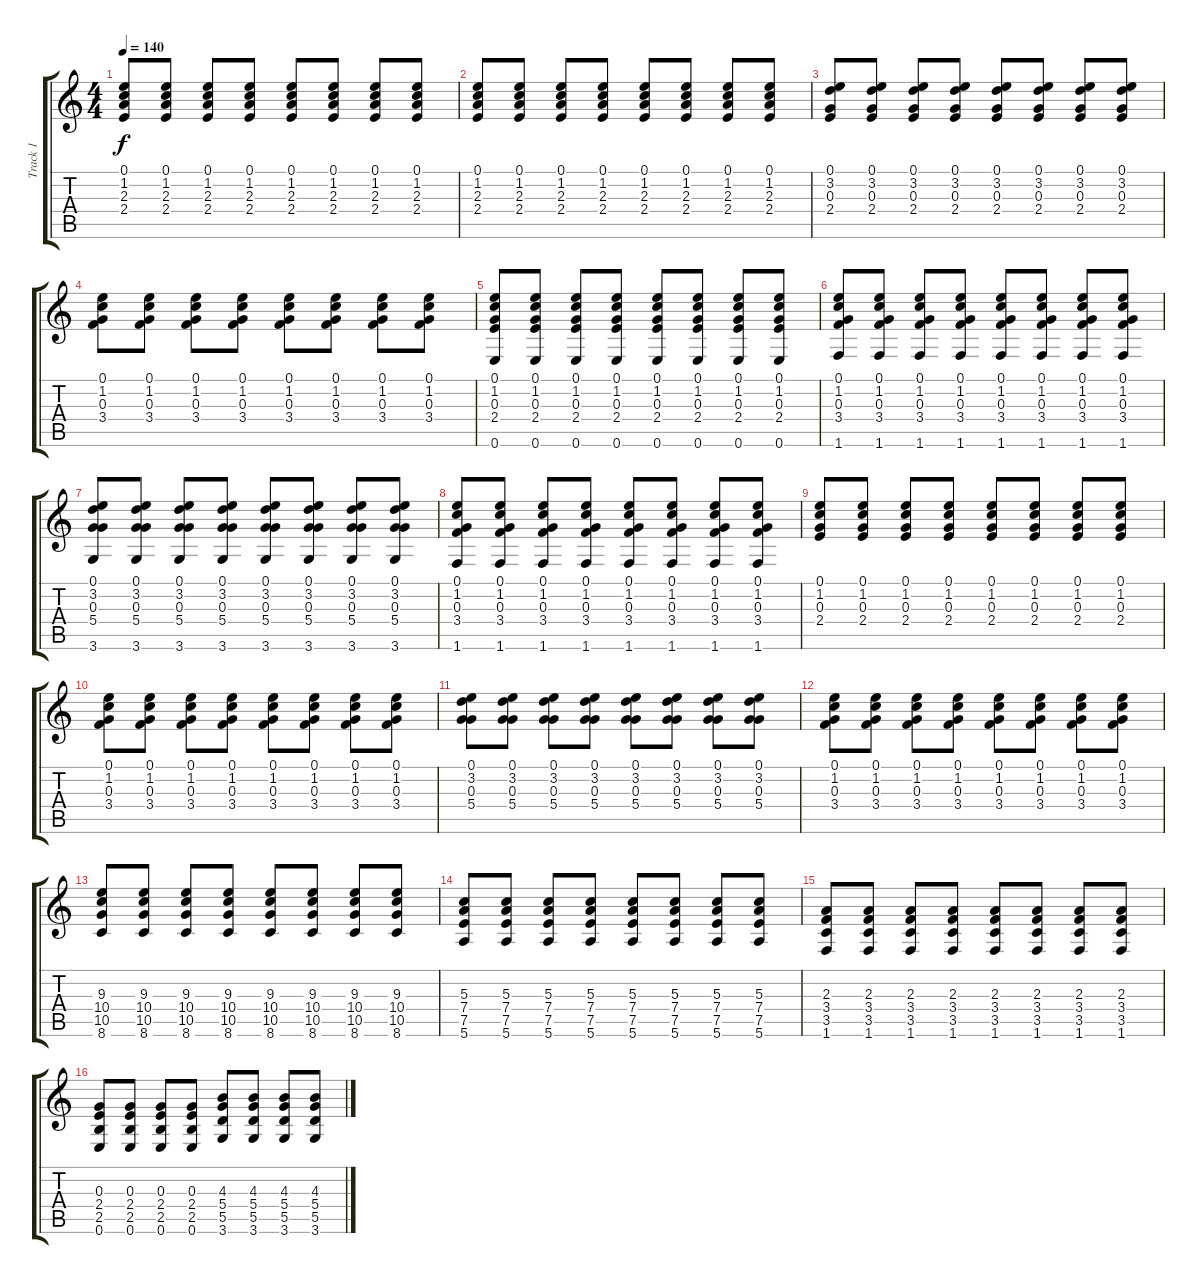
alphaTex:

\track ("Track 1" "Track 1") {instrument overdrivenguitar}
\staff {score tabs}
\tuning (E4 B3 G3 D3 A2 E2) {hide}
\ts (4 4)
\tempo 140
\clef g2
\ks c
(0.1 1.2 2.3 2.4).8{dy f} (0.1 1.2 2.3 2.4).8 (0.1 1.2 2.3 2.4).8 (0.1 1.2 2.3 2.4).8 (0.1 1.2 2.3 2.4).8 (0.1 1.2 2.3 2.4).8 (0.1 1.2 2.3 2.4).8 (0.1 1.2 2.3 2.4).8 |
(0.1 1.2 2.3 2.4).8 (0.1 1.2 2.3 2.4).8 (0.1 1.2 2.3 2.4).8 (0.1 1.2 2.3 2.4).8 (0.1 1.2 2.3 2.4).8 (0.1 1.2 2.3 2.4).8 (0.1 1.2 2.3 2.4).8 (0.1 1.2 2.3 2.4).8 |
(0.1 3.2 0.3 2.4).8 (0.1 3.2 0.3 2.4).8 (0.1 3.2 0.3 2.4).8 (0.1 3.2 0.3 2.4).8 (0.1 3.2 0.3 2.4).8 (0.1 3.2 0.3 2.4).8 (0.1 3.2 0.3 2.4).8 (0.1 3.2 0.3 2.4).8 |
(0.1 1.2 0.3 3.4).8 (0.1 1.2 0.3 3.4).8 (0.1 1.2 0.3 3.4).8 (0.1 1.2 0.3 3.4).8 (0.1 1.2 0.3 3.4).8 (0.1 1.2 0.3 3.4).8 (0.1 1.2 0.3 3.4).8 (0.1 1.2 0.3 3.4).8 |
(0.1 1.2 0.3 2.4 0.6).8 (0.1 1.2 0.3 2.4 0.6).8 (0.1 1.2 0.3 2.4 0.6).8 (0.1 1.2 0.3 2.4 0.6).8 (0.1 1.2 0.3 2.4 0.6).8 (0.1 1.2 0.3 2.4 0.6).8 (0.1 1.2 0.3 2.4 0.6).8 (0.1 1.2 0.3 2.4 0.6).8 |
(0.1 1.2 0.3 3.4 1.6).8 (0.1 1.2 0.3 3.4 1.6).8 (0.1 1.2 0.3 3.4 1.6).8 (0.1 1.2 0.3 3.4 1.6).8 (0.1 1.2 0.3 3.4 1.6).8 (0.1 1.2 0.3 3.4 1.6).8 (0.1 1.2 0.3 3.4 1.6).8 (0.1 1.2 0.3 3.4 1.6).8 |
(0.1 3.2 0.3 5.4 3.6).8 (0.1 3.2 0.3 5.4 3.6).8 (0.1 3.2 0.3 5.4 3.6).8 (0.1 3.2 0.3 5.4 3.6).8 (0.1 3.2 0.3 5.4 3.6).8 (0.1 3.2 0.3 5.4 3.6).8 (0.1 3.2 0.3 5.4 3.6).8 (0.1 3.2 0.3 5.4 3.6).8 |
(0.1 1.2 0.3 3.4 1.6).8 (0.1 1.2 0.3 3.4 1.6).8 (0.1 1.2 0.3 3.4 1.6).8 (0.1 1.2 0.3 3.4 1.6).8 (0.1 1.2 0.3 3.4 1.6).8 (0.1 1.2 0.3 3.4 1.6).8 (0.1 1.2 0.3 3.4 1.6).8 (0.1 1.2 0.3 3.4 1.6).8 |
(0.1 1.2 0.3 2.4).8 (0.1 1.2 0.3 2.4).8 (0.1 1.2 0.3 2.4).8 (0.1 1.2 0.3 2.4).8 (0.1 1.2 0.3 2.4).8 (0.1 1.2 0.3 2.4).8 (0.1 1.2 0.3 2.4).8 (0.1 1.2 0.3 2.4).8 |
(0.1 1.2 0.3 3.4).8 (0.1 1.2 0.3 3.4).8 (0.1 1.2 0.3 3.4).8 (0.1 1.2 0.3 3.4).8 (0.1 1.2 0.3 3.4).8 (0.1 1.2 0.3 3.4).8 (0.1 1.2 0.3 3.4).8 (0.1 1.2 0.3 3.4).8 |
(0.1 3.2 0.3 5.4).8 (0.1 3.2 0.3 5.4).8 (0.1 3.2 0.3 5.4).8 (0.1 3.2 0.3 5.4).8 (0.1 3.2 0.3 5.4).8 (0.1 3.2 0.3 5.4).8 (0.1 3.2 0.3 5.4).8 (0.1 3.2 0.3 5.4).8 |
(0.1 1.2 0.3 3.4).8 (0.1 1.2 0.3 3.4).8 (0.1 1.2 0.3 3.4).8 (0.1 1.2 0.3 3.4).8 (0.1 1.2 0.3 3.4).8 (0.1 1.2 0.3 3.4).8 (0.1 1.2 0.3 3.4).8 (0.1 1.2 0.3 3.4).8 |
(9.3 10.4 10.5 8.6).8 (9.3 10.4 10.5 8.6).8 (9.3 10.4 10.5 8.6).8 (9.3 10.4 10.5 8.6).8 (9.3 10.4 10.5 8.6).8 (9.3 10.4 10.5 8.6).8 (9.3 10.4 10.5 8.6).8 (9.3 10.4 10.5 8.6).8 |
(5.3 7.4 7.5 5.6).8 (5.3 7.4 7.5 5.6).8 (5.3 7.4 7.5 5.6).8 (5.3 7.4 7.5 5.6).8 (5.3 7.4 7.5 5.6).8 (5.3 7.4 7.5 5.6).8 (5.3 7.4 7.5 5.6).8 (5.3 7.4 7.5 5.6).8 |
(2.3 3.4 3.5 1.6).8 (2.3 3.4 3.5 1.6).8 (2.3 3.4 3.5 1.6).8 (2.3 3.4 3.5 1.6).8 (2.3 3.4 3.5 1.6).8 (2.3 3.4 3.5 1.6).8 (2.3 3.4 3.5 1.6).8 (2.3 3.4 3.5 1.6).8 |
(0.3 2.4 2.5 0.6).8 (0.3 2.4 2.5 0.6).8 (0.3 2.4 2.5 0.6).8 (0.3 2.4 2.5 0.6).8 (4.3 5.4 5.5 3.6).8 (4.3 5.4 5.5 3.6).8 (4.3 5.4 5.5 3.6).8 (4.3 5.4 5.5 3.6).8
